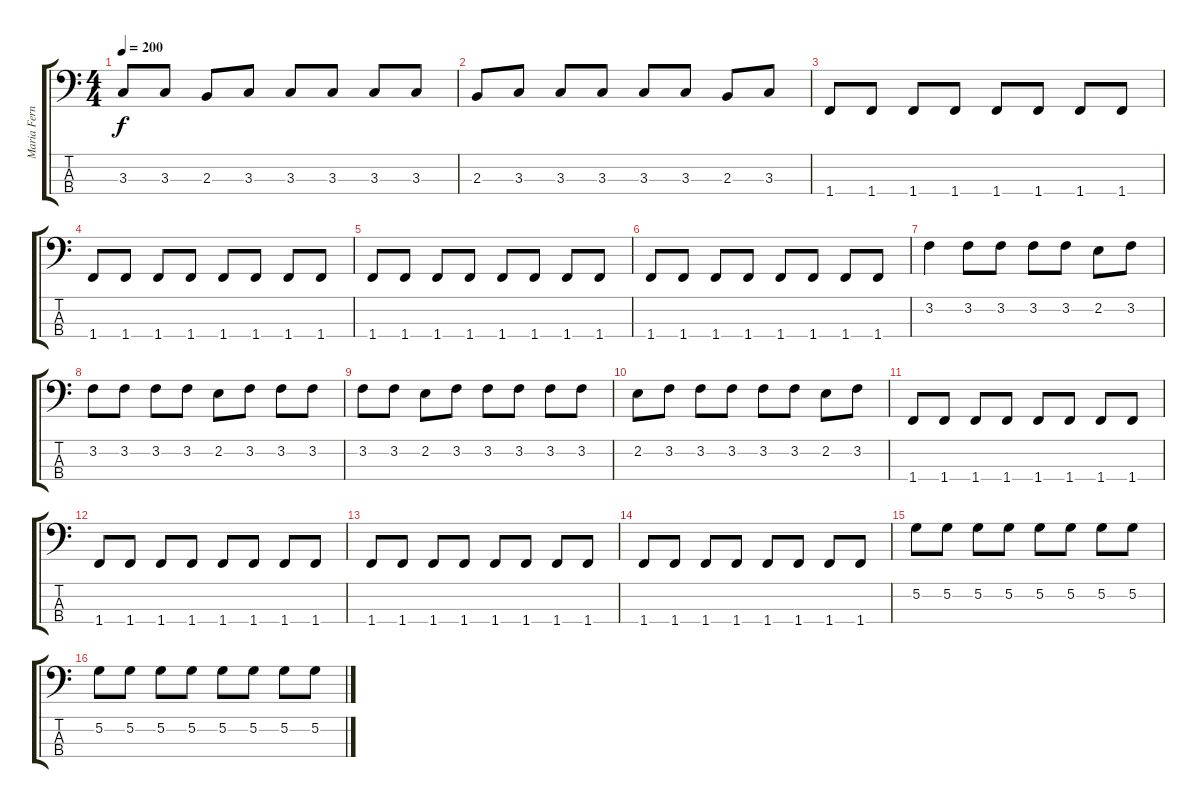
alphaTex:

\track ("Maria Fernanda" "Maria Fern") {instrument electricbassfinger}
\staff {score tabs}
\tuning (G2 D2 A1 E1) {hide}
\ts (4 4)
\tempo 200
\clef f4
\ks c
3.3.8{dy f} 3.3.8 2.3.8 3.3.8 3.3.8 3.3.8 3.3.8 3.3.8 |
2.3.8 3.3.8 3.3.8 3.3.8 3.3.8 3.3.8 2.3.8 3.3.8 |
1.4.8 1.4.8 1.4.8 1.4.8 1.4.8 1.4.8 1.4.8 1.4.8 |
1.4.8 1.4.8 1.4.8 1.4.8 1.4.8 1.4.8 1.4.8 1.4.8 |
1.4.8 1.4.8 1.4.8 1.4.8 1.4.8 1.4.8 1.4.8 1.4.8 |
1.4.8 1.4.8 1.4.8 1.4.8 1.4.8 1.4.8 1.4.8 1.4.8 |
3.2.4 3.2.8 3.2.8 3.2.8 3.2.8 2.2.8 3.2.8 |
3.2.8 3.2.8 3.2.8 3.2.8 2.2.8 3.2.8 3.2.8 3.2.8 |
3.2.8 3.2.8 2.2.8 3.2.8 3.2.8 3.2.8 3.2.8 3.2.8 |
2.2.8 3.2.8 3.2.8 3.2.8 3.2.8 3.2.8 2.2.8 3.2.8 |
1.4.8 1.4.8 1.4.8 1.4.8 1.4.8 1.4.8 1.4.8 1.4.8 |
1.4.8 1.4.8 1.4.8 1.4.8 1.4.8 1.4.8 1.4.8 1.4.8 |
1.4.8 1.4.8 1.4.8 1.4.8 1.4.8 1.4.8 1.4.8 1.4.8 |
1.4.8 1.4.8 1.4.8 1.4.8 1.4.8 1.4.8 1.4.8 1.4.8 |
5.2.8 5.2.8 5.2.8 5.2.8 5.2.8 5.2.8 5.2.8 5.2.8 |
5.2.8 5.2.8 5.2.8 5.2.8 5.2.8 5.2.8 5.2.8 5.2.8
